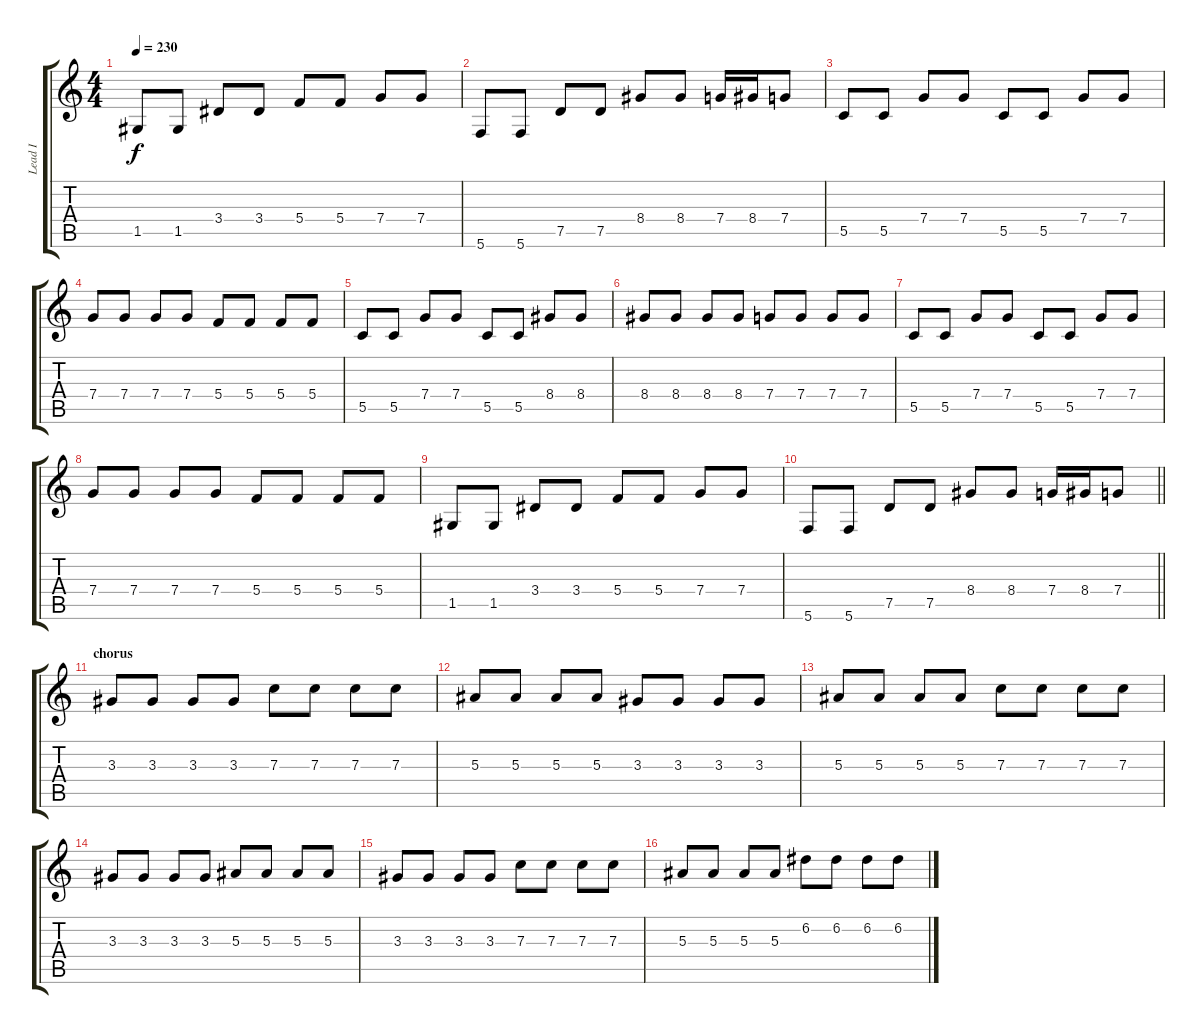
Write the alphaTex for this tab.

\track ("Lead I" "Lead I") {instrument distortionguitar}
\staff {score tabs}
\tuning (D4 A3 F3 C3 G2 C2) {hide}
\ts (4 4)
\tempo 230
\clef g2
\ks c
1.5.8{dy f} 1.5.8 3.4.8 3.4.8 5.4.8 5.4.8 7.4.8 7.4.8 |
5.6.8 5.6.8 7.5.8 7.5.8 8.4.8 8.4.8 7.4.16 8.4.16 7.4.8 |
5.5.8 5.5.8 7.4.8 7.4.8 5.5.8 5.5.8 7.4.8 7.4.8 |
7.4.8 7.4.8 7.4.8 7.4.8 5.4.8 5.4.8 5.4.8 5.4.8 |
5.5.8 5.5.8 7.4.8 7.4.8 5.5.8 5.5.8 8.4.8 8.4.8 |
8.4.8 8.4.8 8.4.8 8.4.8 7.4.8 7.4.8 7.4.8 7.4.8 |
5.5.8 5.5.8 7.4.8 7.4.8 5.5.8 5.5.8 7.4.8 7.4.8 |
7.4.8 7.4.8 7.4.8 7.4.8 5.4.8 5.4.8 5.4.8 5.4.8 |
1.5.8 1.5.8 3.4.8 3.4.8 5.4.8 5.4.8 7.4.8 7.4.8 |
\barLineRight lightlight
5.6.8 5.6.8 7.5.8 7.5.8 8.4.8 8.4.8 7.4.16 8.4.16 7.4.8 |
\section ("" "chorus")
3.3.8 3.3.8 3.3.8 3.3.8 7.3.8 7.3.8 7.3.8 7.3.8 |
5.3.8 5.3.8 5.3.8 5.3.8 3.3.8 3.3.8 3.3.8 3.3.8 |
5.3.8 5.3.8 5.3.8 5.3.8 7.3.8 7.3.8 7.3.8 7.3.8 |
3.3.8 3.3.8 3.3.8 3.3.8 5.3.8 5.3.8 5.3.8 5.3.8 |
3.3.8 3.3.8 3.3.8 3.3.8 7.3.8 7.3.8 7.3.8 7.3.8 |
5.3.8 5.3.8 5.3.8 5.3.8 6.2.8 6.2.8 6.2.8 6.2.8
